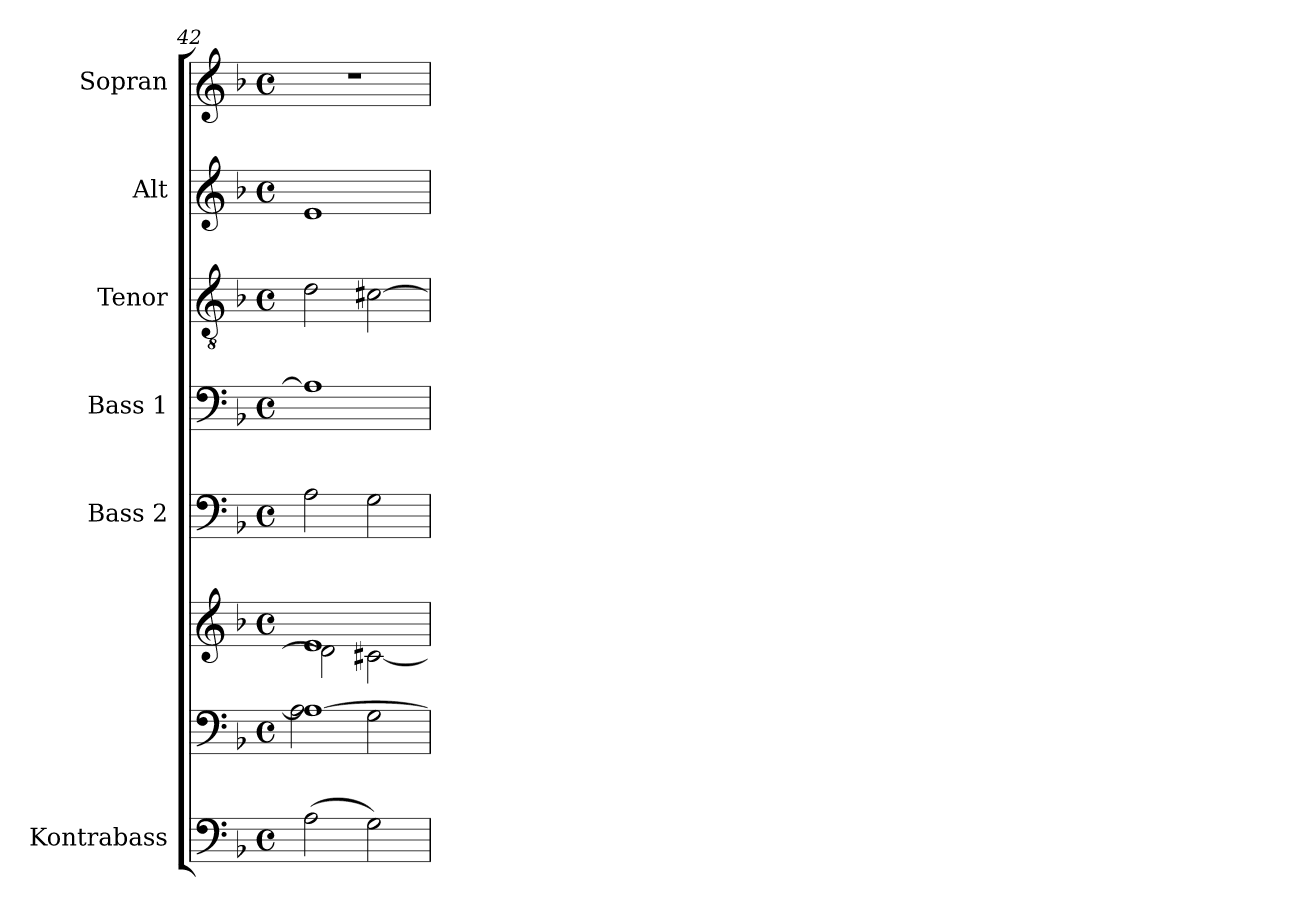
**kern	**kern	**kern	**kern	**kern	**kern	**kern	**kern
*part7	*part6	*part6	*part5	*part4	*part3	*part2	*part1
*staff8	*staff7	*staff6	*staff5	*staff4	*staff3	*staff2	*staff1
*I"Kontrabass	*	*	*I"Bass 2	*I"Bass 1	*I"Tenor	*I"Alt	*I"Sopran
*I'Kb.	*	*	*I'B. 2	*I'B. 1	*I'T.	*I'A.	*I'S.
*clefF4	*clefF4	*clefG2	*clefF4	*clefF4	*clefGv2	*clefG2	*clefG2
*ITrd7c12	*	*	*	*	*	*	*
*k[b-]	*k[b-]	*k[b-]	*k[b-]	*k[b-]	*k[b-]	*k[b-]	*k[b-]
*F:	*F:	*F:	*F:	*F:	*F:	*F:	*F:
*M4/4	*M4/4	*M4/4	*M4/4	*M4/4	*M4/4	*M4/4	*M4/4
*met(c)	*met(c)	*met(c)	*met(c)	*met(c)	*met(c)	*met(c)	*met(c)
=42	=42	=42	=42	=42	=42	=42	=42
*	*^	*^	*	*	*	*	*
(>2AA\	1A_	2A\	1e	2d\]	2A\	1A]	2d\	1e	1r
2GG\)	.	2G\	.	[<2c#X\	2G\	.	[2c#X\	.	.
*	*v	*v	*	*	*	*	*	*	*
*	*	*v	*v	*	*	*	*	*
=	=	=	=	=	=	=	=
*-	*-	*-	*-	*-	*-	*-	*-
